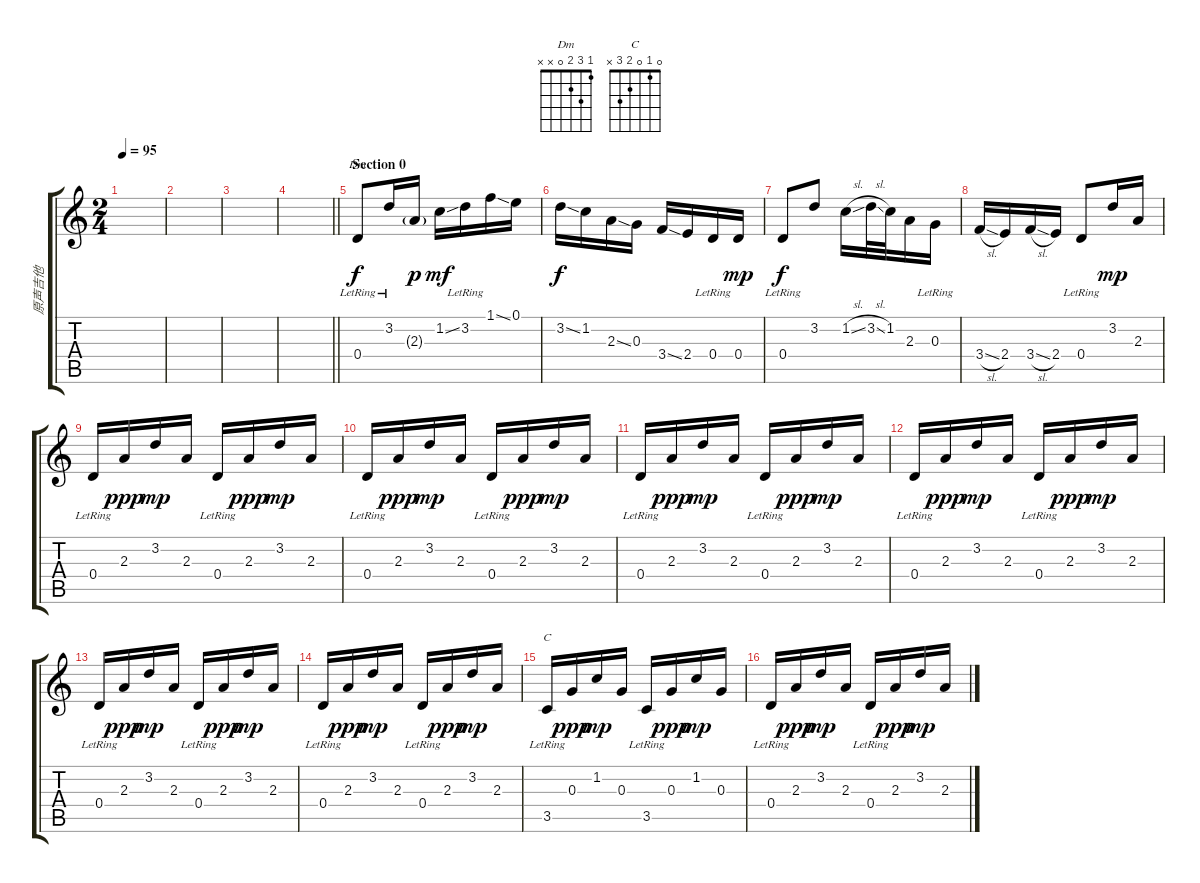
\track ("原声吉他" "原声吉他") {instrument acousticguitarsteel}
\staff {score tabs}
\tuning (E4 B3 G3 D3 A2 E2) {hide}
\chord ("Dm" 1 3 2 0 x x)
\chord ("C" 0 1 0 2 3 x)
\ts (2 4)
\tempo 95
\clef g2
\ks c
|
|
|
\barLineRight lightlight
|
\section ("" "Section 0")
0.4{lr}.8{ch "Dm"} 3.2{lr}.16 2.3{g}.16{dy p} 1.2{ss}.16{dy mf} 3.2{lr}.16 1.1{ss}.16 0.1.16 |
3.2{ss}.16{dy f} 1.2.16 2.3{ss}.16 0.3.16 3.4{ss}.16 2.4.16 0.4{lr}.16 0.4.16{dy mp} |
0.4{lr}.8{dy f} 3.2.8 1.2{sl}.16 3.2{sl}.32 1.2.32 2.3.16 0.3{lr}.16 |
3.4{sl}.16{volume 7} 2.4.16 3.4{sl}.16 2.4.16 0.4{lr}.8 3.2.16{dy mp} 2.3.16 |
0.4{lr}.16 2.3.16{dy ppp} 3.2.16{dy mp} 2.3.16 0.4{lr}.16 2.3.16{dy ppp} 3.2.16{dy mp} 2.3.16 |
0.4{lr}.16 2.3.16{dy ppp} 3.2.16{dy mp} 2.3.16 0.4{lr}.16 2.3.16{dy ppp} 3.2.16{dy mp} 2.3.16 |
0.4{lr}.16 2.3.16{dy ppp} 3.2.16{dy mp} 2.3.16 0.4{lr}.16 2.3.16{dy ppp} 3.2.16{dy mp} 2.3.16 |
0.4{lr}.16 2.3.16{dy ppp} 3.2.16{dy mp} 2.3.16 0.4{lr}.16 2.3.16{dy ppp} 3.2.16{dy mp} 2.3.16 |
0.4{lr}.16 2.3.16{dy ppp} 3.2.16{dy mp} 2.3.16 0.4{lr}.16 2.3.16{dy ppp} 3.2.16{dy mp} 2.3.16 |
0.4{lr}.16 2.3.16{dy ppp} 3.2.16{dy mp} 2.3.16 0.4{lr}.16 2.3.16{dy ppp} 3.2.16{dy mp} 2.3.16 |
3.5{lr}.16{ch "C"} 0.3.16{dy ppp} 1.2.16{dy mp} 0.3.16 3.5{lr}.16 0.3.16{dy ppp} 1.2.16{dy mp} 0.3.16 |
0.4{lr}.16 2.3.16{dy ppp} 3.2.16{dy mp} 2.3.16 0.4{lr}.16 2.3.16{dy ppp} 3.2.16{dy mp} 2.3.16
